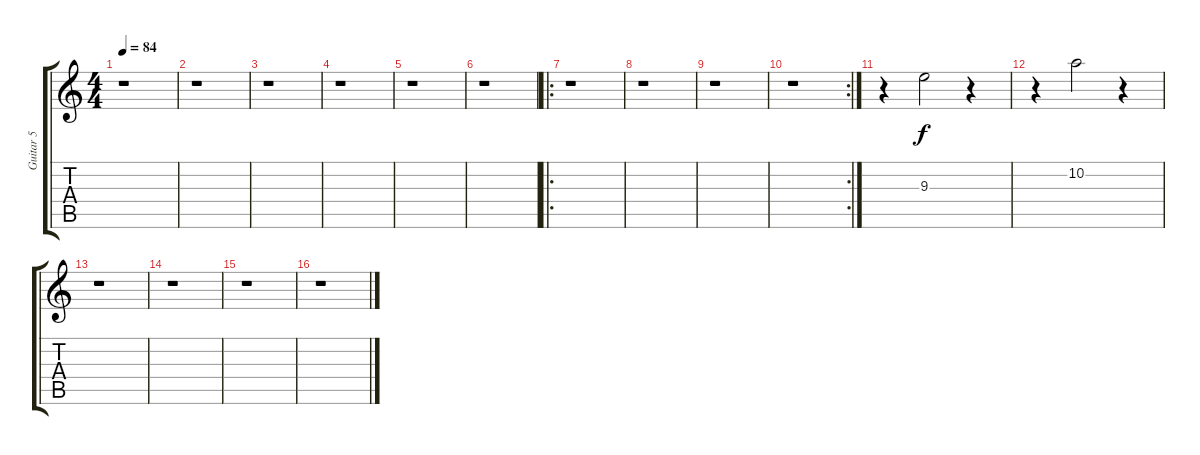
\track ("Guitar 5" "Guitar 5") {instrument electricguitarclean}
\staff {score tabs}
\tuning (E4 B3 G3 D3 A2 D2) {hide}
\ts (4 4)
\tempo 84
\clef g2
\ks c
r.1{dy f} |
r.1 |
r.1 |
r.1 |
r.1 |
r.1 |
\ro
r.1 |
r.1 |
r.1 |
\rc 2
r.1 |
r.4 9.3.2 r.4 |
r.4 10.2.2 r.4 |
r.1 |
r.1 |
r.1 |
r.1
